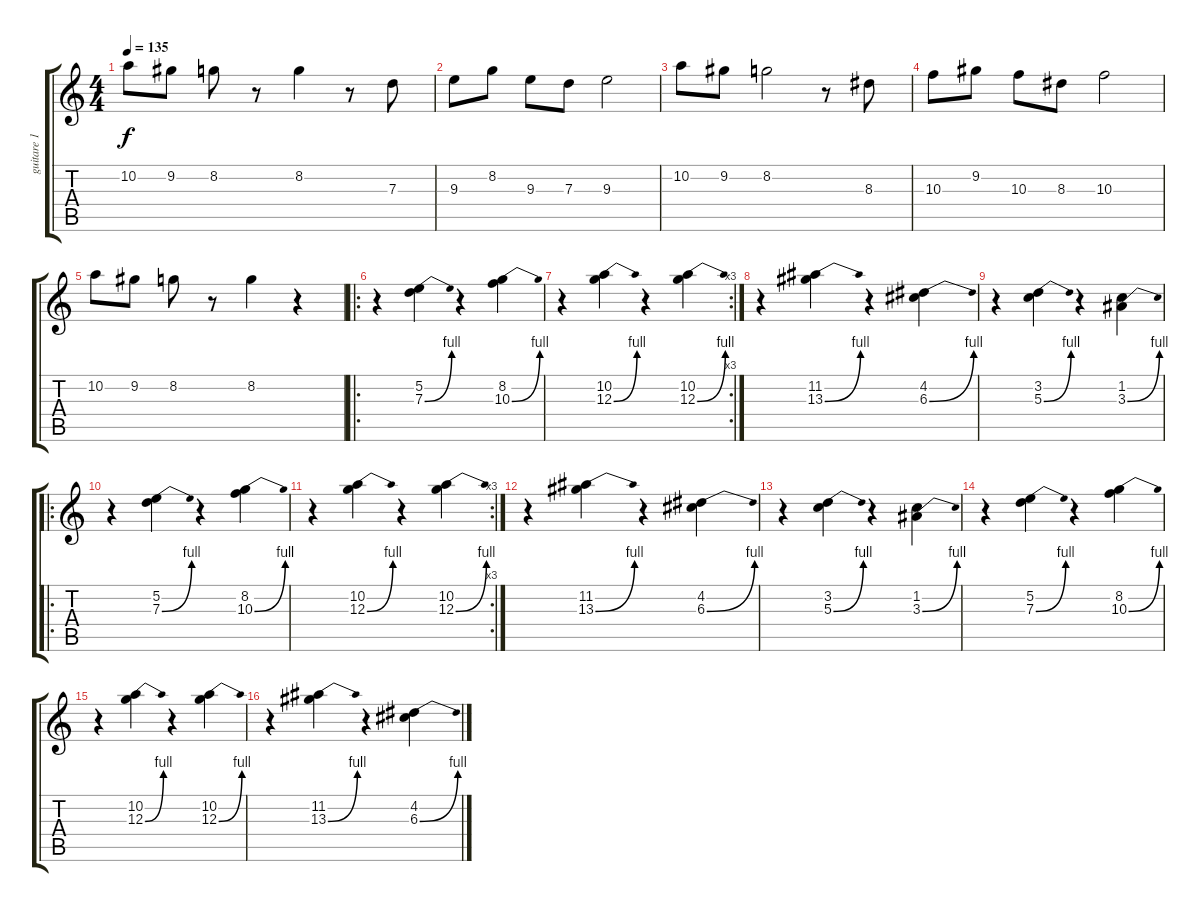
\track ("guitare 1" "guitare 1") {instrument overdrivenguitar}
\staff {score tabs}
\tuning (E4 B3 G3 D3 A2 E2) {hide}
\ts (4 4)
\tempo 135
\clef g2
\ks c
10.2.8{dy f} 9.2.8 8.2.8 r.8 8.2.4 r.8 7.3.8 |
9.3.8 8.2.8 9.3.8 7.3.8 9.3.2 |
10.2.8 9.2.8 8.2.2 r.8 8.3.8 |
10.3.8 9.2.8 10.3.8 8.3.8 10.3.2 |
10.2.8 9.2.8 8.2.8 r.8 8.2.4 r.4 |
\ro
r.4 (5.2 7.3{be (bend 0 0 60 4)}).4 r.4 (8.2 10.3{be (bend 0 0 60 4)}).4 |
\rc 3
r.4 (10.2 12.3{be (bend 0 0 60 4)}).4 r.4 (10.2 12.3{be (bend 0 0 60 4)}).4 |
r.4 (11.2 13.3{be (bend 0 0 60 4)}).4 r.4 (4.2 6.3{be (bend 0 0 60 4)}).4 |
r.4 (3.2 5.3{be (bend 0 0 60 4)}).4 r.4 (1.2 3.3{be (bend 0 0 60 4)}).4 |
\ro
r.4 (5.2 7.3{be (bend 0 0 60 4)}).4 r.4 (8.2 10.3{be (bend 0 0 60 4)}).4 |
\rc 3
r.4 (10.2 12.3{be (bend 0 0 60 4)}).4 r.4 (10.2 12.3{be (bend 0 0 60 4)}).4 |
r.4 (11.2 13.3{be (bend 0 0 60 4)}).4 r.4 (4.2 6.3{be (bend 0 0 60 4)}).4 |
r.4 (3.2 5.3{be (bend 0 0 60 4)}).4 r.4 (1.2 3.3{be (bend 0 0 60 4)}).4 |
r.4 (5.2 7.3{be (bend 0 0 60 4)}).4 r.4 (8.2 10.3{be (bend 0 0 60 4)}).4 |
r.4 (10.2 12.3{be (bend 0 0 60 4)}).4 r.4 (10.2 12.3{be (bend 0 0 60 4)}).4 |
r.4 (11.2 13.3{be (bend 0 0 60 4)}).4 r.4 (4.2 6.3{be (bend 0 0 60 4)}).4
